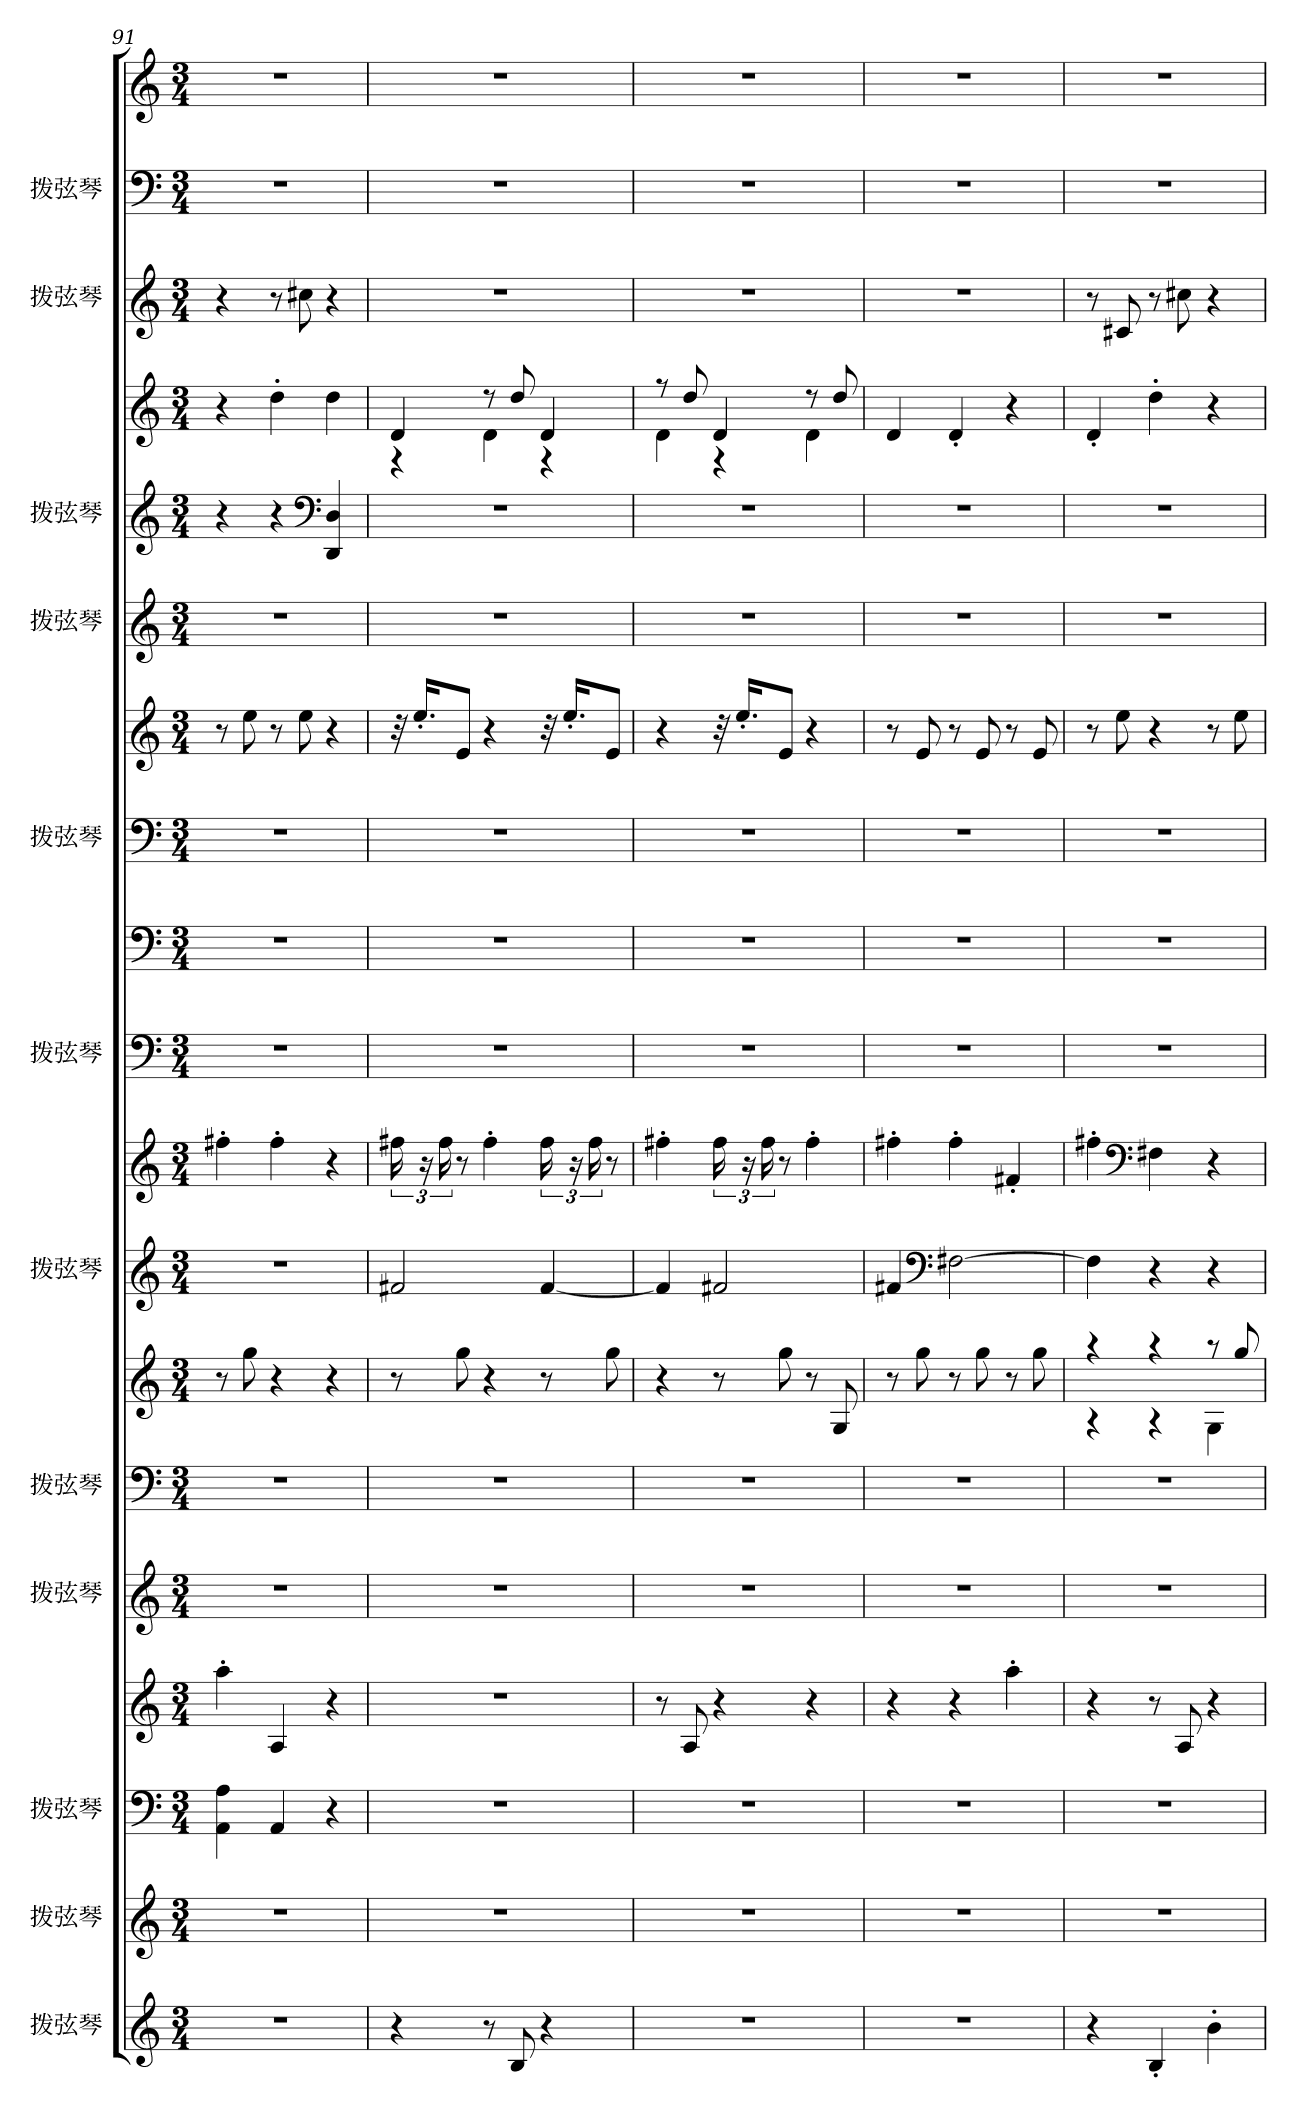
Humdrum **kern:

**kern	**kern	**kern	**kern	**kern	**kern	**kern	**kern	**kern	**kern	**kern	**kern	**kern	**kern	**kern	**kern	**kern	**kern	**kern
*part12	*part11	*part10	*part10	*part9	*part8	*part8	*part7	*part7	*part6	*part6	*part5	*part5	*part4	*part3	*part3	*part2	*part1	*part1
*staff19	*staff18	*staff17	*staff16	*staff15	*staff14	*staff13	*staff12	*staff11	*staff10	*staff9	*staff8	*staff7	*staff6	*staff5	*staff4	*staff3	*staff2	*staff1
*I"拨弦琴	*I"拨弦琴	*I"拨弦琴	*	*I"拨弦琴	*I"拨弦琴	*	*I"拨弦琴	*	*I"拨弦琴	*	*I"拨弦琴	*	*I"拨弦琴	*I"拨弦琴	*	*I"拨弦琴	*I"拨弦琴	*
*clefG2	*clefG2	*clefF4	*clefG2	*clefG2	*clefF4	*clefG2	*clefG2	*clefG2	*clefF4	*clefF4	*clefF4	*clefG2	*clefG2	*clefG2	*clefG2	*clefG2	*clefF4	*clefG2
*k[]	*k[]	*k[]	*k[]	*k[]	*k[]	*k[]	*k[]	*k[]	*k[]	*k[]	*k[]	*k[]	*k[]	*k[]	*k[]	*k[]	*k[]	*k[]
*M3/4	*M3/4	*M3/4	*M3/4	*M3/4	*M3/4	*M3/4	*M3/4	*M3/4	*M3/4	*M3/4	*M3/4	*M3/4	*M3/4	*M3/4	*M3/4	*M3/4	*M3/4	*M3/4
=91	=91	=91	=91	=91	=91	=91	=91	=91	=91	=91	=91	=91	=91	=91	=91	=91	=91	=91
2.r	2.r	4AA\ 4A\	4aa'\	2.r	2.r	8r	2.r	4ff#X'\	2.r	2.r	2.r	8r	2.r	4r	4r	4r	2.r	2.r
.	.	.	.	.	.	8gg\	.	.	.	.	.	8ee\	.	.	.	.	.	.
.	.	4AA/	4A/	.	.	4r	.	4ff#'\	.	.	.	8r	.	4r	4dd'\	8r	.	.
.	.	.	.	.	.	.	.	.	.	.	.	8ee\	.	.	.	8cc#X\	.	.
*	*	*	*	*	*	*	*	*	*	*	*	*	*	*clefF4	*	*	*	*
.	.	4r	4r	.	.	4r	.	4r	.	.	.	4r	.	4DD/ 4D/	4dd\	4r	.	.
=92	=92	=92	=92	=92	=92	=92	=92	=92	=92	=92	=92	=92	=92	=92	=92	=92	=92	=92
*	*	*	*	*	*	*	*	*	*	*	*	*	*	*	*^	*	*	*
4r	2.r	2.r	2.r	2.r	2.r	8r	2f#X/	24ff#X\	2.r	2.r	2.r	32r	2.r	2.r	4d/	4r	2.r	2.r	2.r
.	.	.	.	.	.	.	.	.	.	.	.	16.ee'/KL	.	.	.	.	.	.	.
.	.	.	.	.	.	.	.	24r	.	.	.	.	.	.	.	.	.	.	.
.	.	.	.	.	.	.	.	24ff#\	.	.	.	.	.	.	.	.	.	.	.
.	.	.	.	.	.	8gg\	.	8r	.	.	.	8e/J	.	.	.	.	.	.	.
8r	.	.	.	.	.	4r	.	4ff#'\	.	.	.	4r	.	.	8r	4d\	.	.	.
8B/	.	.	.	.	.	.	.	.	.	.	.	.	.	.	8dd/	.	.	.	.
4r	.	.	.	.	.	8r	[4f#/	24ff#\	.	.	.	32r	.	.	4d/	4r	.	.	.
.	.	.	.	.	.	.	.	.	.	.	.	16.ee'/KL	.	.	.	.	.	.	.
.	.	.	.	.	.	.	.	24r	.	.	.	.	.	.	.	.	.	.	.
.	.	.	.	.	.	.	.	24ff#\	.	.	.	.	.	.	.	.	.	.	.
.	.	.	.	.	.	8gg\	.	8r	.	.	.	8e/J	.	.	.	.	.	.	.
!!LO:PB:g=z
=93	=93	=93	=93	=93	=93	=93	=93	=93	=93	=93	=93	=93	=93	=93	=93	=93	=93	=93	=93
2.r	2.r	2.r	8r	2.r	2.r	4r	4f#/]	4ff#X'\	2.r	2.r	2.r	4r	2.r	2.r	8r	4d\	2.r	2.r	2.r
.	.	.	8A/	.	.	.	.	.	.	.	.	.	.	.	8dd/	.	.	.	.
.	.	.	4r	.	.	8r	2f#X/	24ff#\	.	.	.	32r	.	.	4d/	4r	.	.	.
.	.	.	.	.	.	.	.	.	.	.	.	16.ee'/KL	.	.	.	.	.	.	.
.	.	.	.	.	.	.	.	24r	.	.	.	.	.	.	.	.	.	.	.
.	.	.	.	.	.	.	.	24ff#\	.	.	.	.	.	.	.	.	.	.	.
.	.	.	.	.	.	8gg\	.	8r	.	.	.	8e/J	.	.	.	.	.	.	.
.	.	.	4r	.	.	8r	.	4ff#'\	.	.	.	4r	.	.	8r	4d\	.	.	.
.	.	.	.	.	.	8G/	.	.	.	.	.	.	.	.	8dd/	.	.	.	.
*	*	*	*	*	*	*	*	*	*	*	*	*	*	*	*v	*v	*	*	*
=94	=94	=94	=94	=94	=94	=94	=94	=94	=94	=94	=94	=94	=94	=94	=94	=94	=94	=94
2.r	2.r	2.r	4r	2.r	2.r	8r	4f#X/	4ff#X'\	2.r	2.r	2.r	8r	2.r	2.r	4d/	2.r	2.r	2.r
.	.	.	.	.	.	8gg\	.	.	.	.	.	8e/	.	.	.	.	.	.
*	*	*	*	*	*	*	*clefF4	*	*	*	*	*	*	*	*	*	*	*
.	.	.	4r	.	.	8r	[2F#X\	4ff#'\	.	.	.	8r	.	.	4d'/	.	.	.
.	.	.	.	.	.	8gg\	.	.	.	.	.	8e/	.	.	.	.	.	.
.	.	.	4aa'\	.	.	8r	.	4f#X'/	.	.	.	8r	.	.	4r	.	.	.
.	.	.	.	.	.	8gg\	.	.	.	.	.	8e/	.	.	.	.	.	.
=95	=95	=95	=95	=95	=95	=95	=95	=95	=95	=95	=95	=95	=95	=95	=95	=95	=95	=95
*	*	*	*	*	*	*^	*	*	*	*	*	*	*	*	*	*	*	*
4r	2.r	2.r	4r	2.r	2.r	4r	4r	4F#\]	4ff#X'\	2.r	2.r	2.r	8r	2.r	2.r	4d'/	8r	2.r	2.r
.	.	.	.	.	.	.	.	.	.	.	.	.	8ee\	.	.	.	8c#X/	.	.
*	*	*	*	*	*	*	*	*	*clefF4	*	*	*	*	*	*	*	*	*	*
4B'/	.	.	8r	.	.	4r	4r	4r	4F#X\	.	.	.	4r	.	.	4dd'\	8r	.	.
.	.	.	8A/	.	.	.	.	.	.	.	.	.	.	.	.	.	8cc#X\	.	.
4b'\	.	.	4r	.	.	8r	4G\	4r	4r	.	.	.	8r	.	.	4r	4r	.	.
.	.	.	.	.	.	8gg/	.	.	.	.	.	.	8ee\	.	.	.	.	.	.
*	*	*	*	*	*	*v	*v	*	*	*	*	*	*	*	*	*	*	*	*
=	=	=	=	=	=	=	=	=	=	=	=	=	=	=	=	=	=	=
*-	*-	*-	*-	*-	*-	*-	*-	*-	*-	*-	*-	*-	*-	*-	*-	*-	*-	*-
